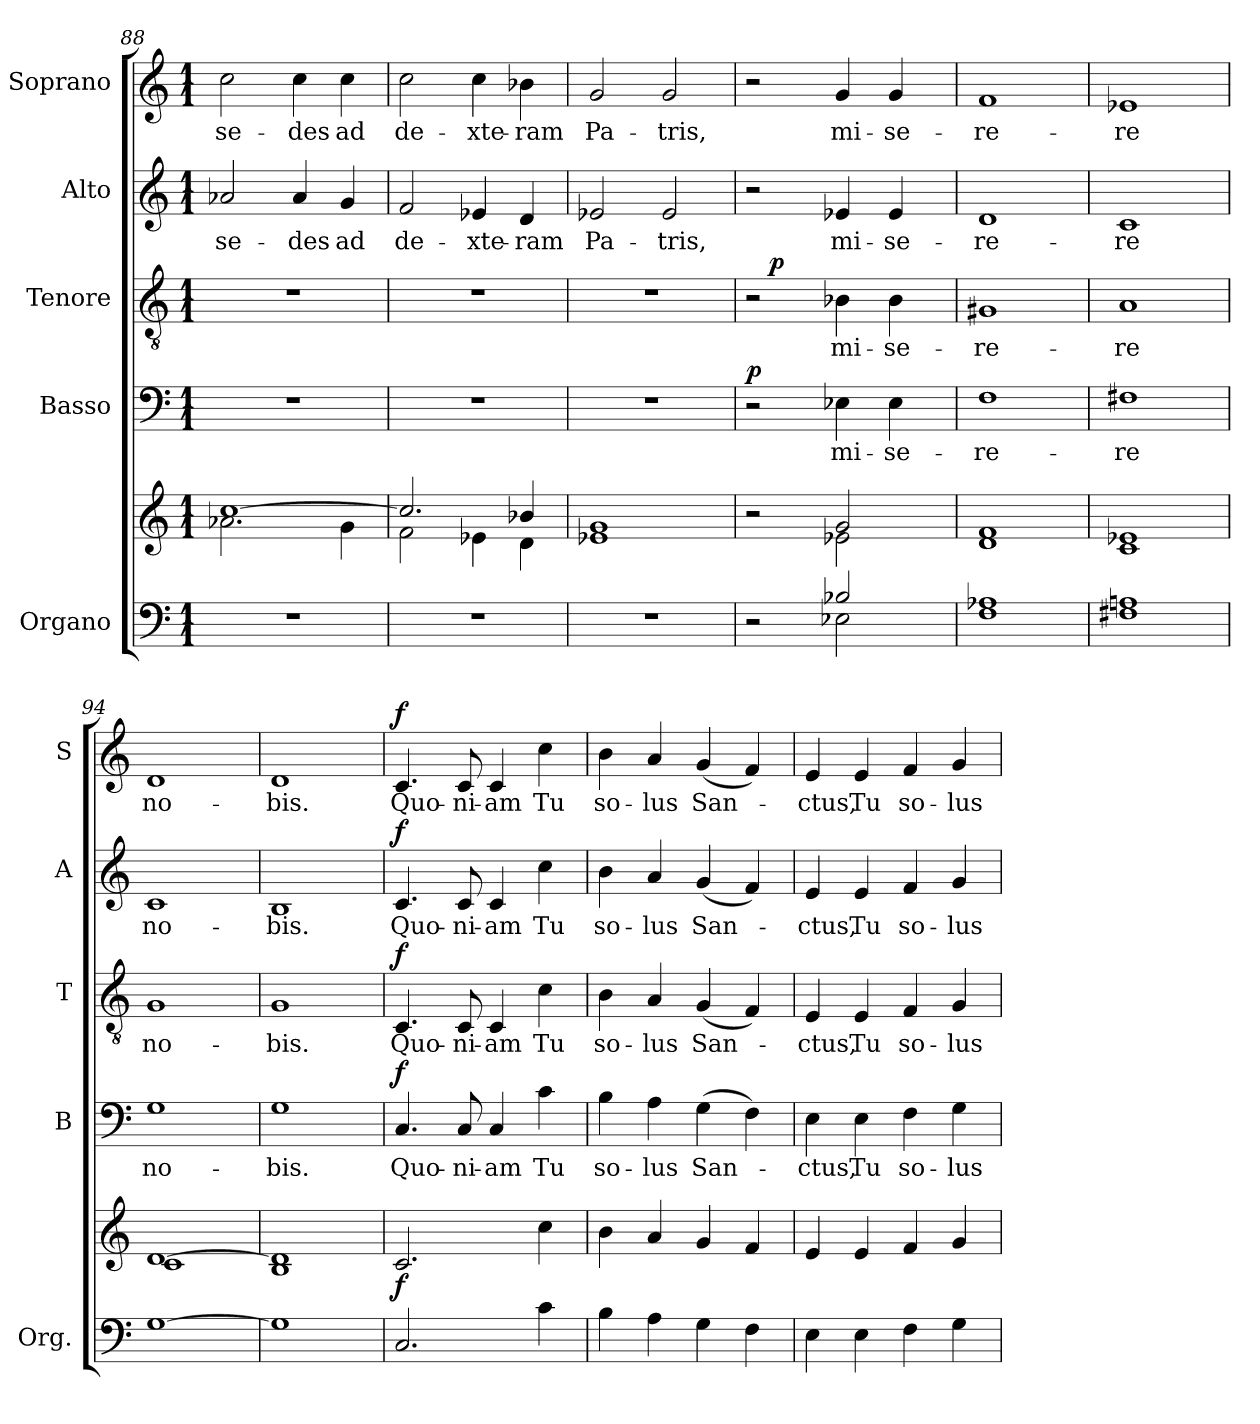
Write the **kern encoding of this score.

**kern	**kern	**dynam	**kern	**text	**dynam	**kern	**text	**dynam	**kern	**text	**dynam	**kern	**text	**dynam
*part5	*part5	*part5	*part4	*part4	*part4	*part3	*part3	*part3	*part2	*part2	*part2	*part1	*part1	*part1
*staff6	*staff5	*staff5/6	*staff4	*staff4	*staff4	*staff3	*staff3	*staff3	*staff2	*staff2	*staff2	*staff1	*staff1	*staff1
*I"Organo	*	*	*I"Basso	*	*	*I"Tenore	*	*	*I"Alto	*	*	*I"Soprano	*	*
*I'Org.	*	*	*I'B	*	*	*I'T	*	*	*I'A	*	*	*I'S	*	*
*clefF4	*clefG2	*	*clefF4	*	*	*clefGv2	*	*	*clefG2	*	*	*clefG2	*	*
*k[]	*k[]	*	*k[]	*	*	*k[]	*	*	*k[]	*	*	*k[]	*	*
*C:	*C:	*	*C:	*	*	*C:	*	*	*C:	*	*	*C:	*	*
*M1/1	*M1/1	*	*M1/1	*	*	*M1/1	*	*	*M1/1	*	*	*M1/1	*	*
=88	=88	=88	=88	=88	=88	=88	=88	=88	=88	=88	=88	=88	=88	=88
*	*^	*	*	*	*	*	*	*	*	*	*	*	*	*
1r	[>1cc	2.a-X\	.	1r	.	.	1r	.	.	2a-X/	se-	.	2cc\	se-	.
.	.	.	.	.	.	.	.	.	.	4a-/	-des	.	4cc\	-des	.
.	.	4g\	.	.	.	.	.	.	.	4g/	ad	.	4cc\	ad	.
=89	=89	=89	=89	=89	=89	=89	=89	=89	=89	=89	=89	=89	=89	=89	=89
1r	2.cc/]	2f\	.	1r	.	.	1r	.	.	2f/	de-	.	2cc\	de-	.
.	.	4e-X\	.	.	.	.	.	.	.	4e-X/	-xte-	.	4cc\	-xte-	.
.	4b-X/	4d\	.	.	.	.	.	.	.	4d/	-ram	.	4b-X\	-ram	.
=90	=90	=90	=90	=90	=90	=90	=90	=90	=90	=90	=90	=90	=90	=90	=90
1r	1g	1e-X	.	1r	.	.	1r	.	.	2e-X/	Pa-	.	2g/	Pa-	.
.	.	.	.	.	.	.	.	.	.	2e-/	-tris,	.	2g/	-tris,	.
=91	=91	=91	=91	=91	=91	=91	=91	=91	=91	=91	=91	=91	=91	=91	=91
*^	*	*	*	*	*	*	*	*	*	*	*	*	*	*	*
!	!	!	!	!	!	!	!LO:DY:a	!	!	!	!	!	!	!	!	!
*	*	*	*	*	*	*	*	*^	*	*	*	*	*	*	*	*
2r	2ryy	2r	2ryy	.	2r	.	p	2r	24..ryy	.	.	2r	.	.	2r	.	.
!	!	!	!	!	!	!	!	!	!	!	!LO:DY:a	!	!	!	!	!	!
.	.	.	.	.	.	.	.	.	3%2ryy	.	p	.	.	.	.	.	.
2B-X/	2E-X\	2g/	2e-X\	.	4E-X\	mi-	.	4B-X\	.	mi-	.	4e-X/	mi-	.	4g/	mi-	.
.	.	.	.	.	.	.	.	.	6ryy	.	.	.	.	.	.	.	.
.	.	.	.	.	4E-\	-se-	.	4B-\	.	-se-	.	4e-/	-se-	.	4g/	-se-	.
.	.	.	.	.	.	.	.	.	12ryy	.	.	.	.	.	.	.	.
.	.	.	.	.	.	.	.	.	96ryy	.	.	.	.	.	.	.	.
*	*	*	*	*	*	*	*	*v	*v	*	*	*	*	*	*	*	*
=92	=92	=92	=92	=92	=92	=92	=92	=92	=92	=92	=92	=92	=92	=92	=92	=92
1A-X	1F	1f	1d	.	1F	-re-	.	1G#X	-re-	.	1d	-re-	.	1f	-re-	.
*v	*v	*	*	*	*	*	*	*	*	*	*	*	*	*	*	*
=93	=93	=93	=93	=93	=93	=93	=93	=93	=93	=93	=93	=93	=93	=93	=93
1F#X 1An	1e-X	1c	.	1F#X	-re	.	1A	-re	.	1c	-re	.	1e-X	-re	.
=94	=94	=94	=94	=94	=94	=94	=94	=94	=94	=94	=94	=94	=94	=94	=94
[1G	[>1d	1c	.	1G	no-	.	1G	no-	.	1c	no-	.	1d	no-	.
=95	=95	=95	=95	=95	=95	=95	=95	=95	=95	=95	=95	=95	=95	=95	=95
1G]	1d]	1B	.	1G	-bis.	.	1G	-bis.	.	1B	-bis.	.	1d	-bis.	.
!!LO:LB:g=z
=96	=96	=96	=96	=96	=96	=96	=96	=96	=96	=96	=96	=96	=96	=96	=96
!	!	!	!LO:DY:b	!	!	!LO:DY:b	!	!	!LO:DY:b	!	!	!LO:DY:b	!	!	!LO:DY:b
*	*v	*v	*	*	*	*	*	*	*	*	*	*	*	*	*
2.C/	2.c/	f	4.C/	Quo-	f	4.C/	Quo-	f	4.c/	Quo-	f	4.c/	Quo-	f
.	.	.	8C/	-ni-	.	8C/	-ni-	.	8c/	-ni-	.	8c/	-ni-	.
.	.	.	4C/	-am	.	4C/	-am	.	4c/	-am	.	4c/	-am	.
4c\	4cc\	.	4c\	Tu	.	4c\	Tu	.	4cc\	Tu	.	4cc\	Tu	.
=97	=97	=97	=97	=97	=97	=97	=97	=97	=97	=97	=97	=97	=97	=97
4B\	4b\	.	4B\	so-	.	4B\	so-	.	4b\	so-	.	4b\	so-	.
4A\	4a/	.	4A\	-lus	.	4A/	-lus	.	4a/	-lus	.	4a/	-lus	.
4G\	4g/	.	(4G\	San-	.	(4G/	San-	.	(4g/	San-	.	(4g/	San-	.
4F\	4f/	.	4F\)	.	.	4F/)	.	.	4f/)	.	.	4f/)	.	.
=98	=98	=98	=98	=98	=98	=98	=98	=98	=98	=98	=98	=98	=98	=98
4E\	4e/	.	4E\	-ctus,	.	4E/	-ctus,	.	4e/	-ctus,	.	4e/	-ctus,	.
4E\	4e/	.	4E\	Tu	.	4E/	Tu	.	4e/	Tu	.	4e/	Tu	.
4F\	4f/	.	4F\	so-	.	4F/	so-	.	4f/	so-	.	4f/	so-	.
4G\	4g/	.	4G\	-lus	.	4G/	-lus	.	4g/	-lus	.	4g/	-lus	.
=	=	=	=	=	=	=	=	=	=	=	=	=	=	=
*-	*-	*-	*-	*-	*-	*-	*-	*-	*-	*-	*-	*-	*-	*-
